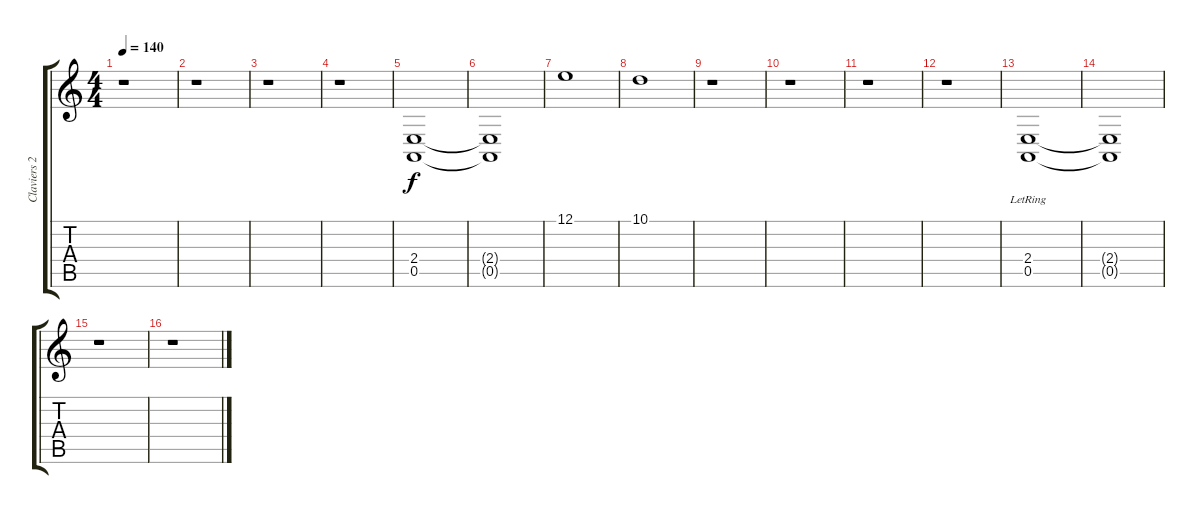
\track ("Claviers 2" "Claviers 2") {instrument fx5brightness}
\staff {score tabs}
\tuning (E4 B3 G3 D3 A2 E2) {hide}
\ts (4 4)
\tempo 140
\clef g2
\ks c
r.1{dy f instrument fx5brightness} |
r.1 |
r.1 |
r.1 |
(2.4 0.5).1 |
(2.4{t} 0.5{t}).1 |
12.1.1 |
10.1.1 |
r.1 |
r.1 |
r.1 |
r.1 |
(2.4{lr} 0.5{lr}).1 |
(2.4{t} 0.5{t}).1 |
r.1 |
r.1
